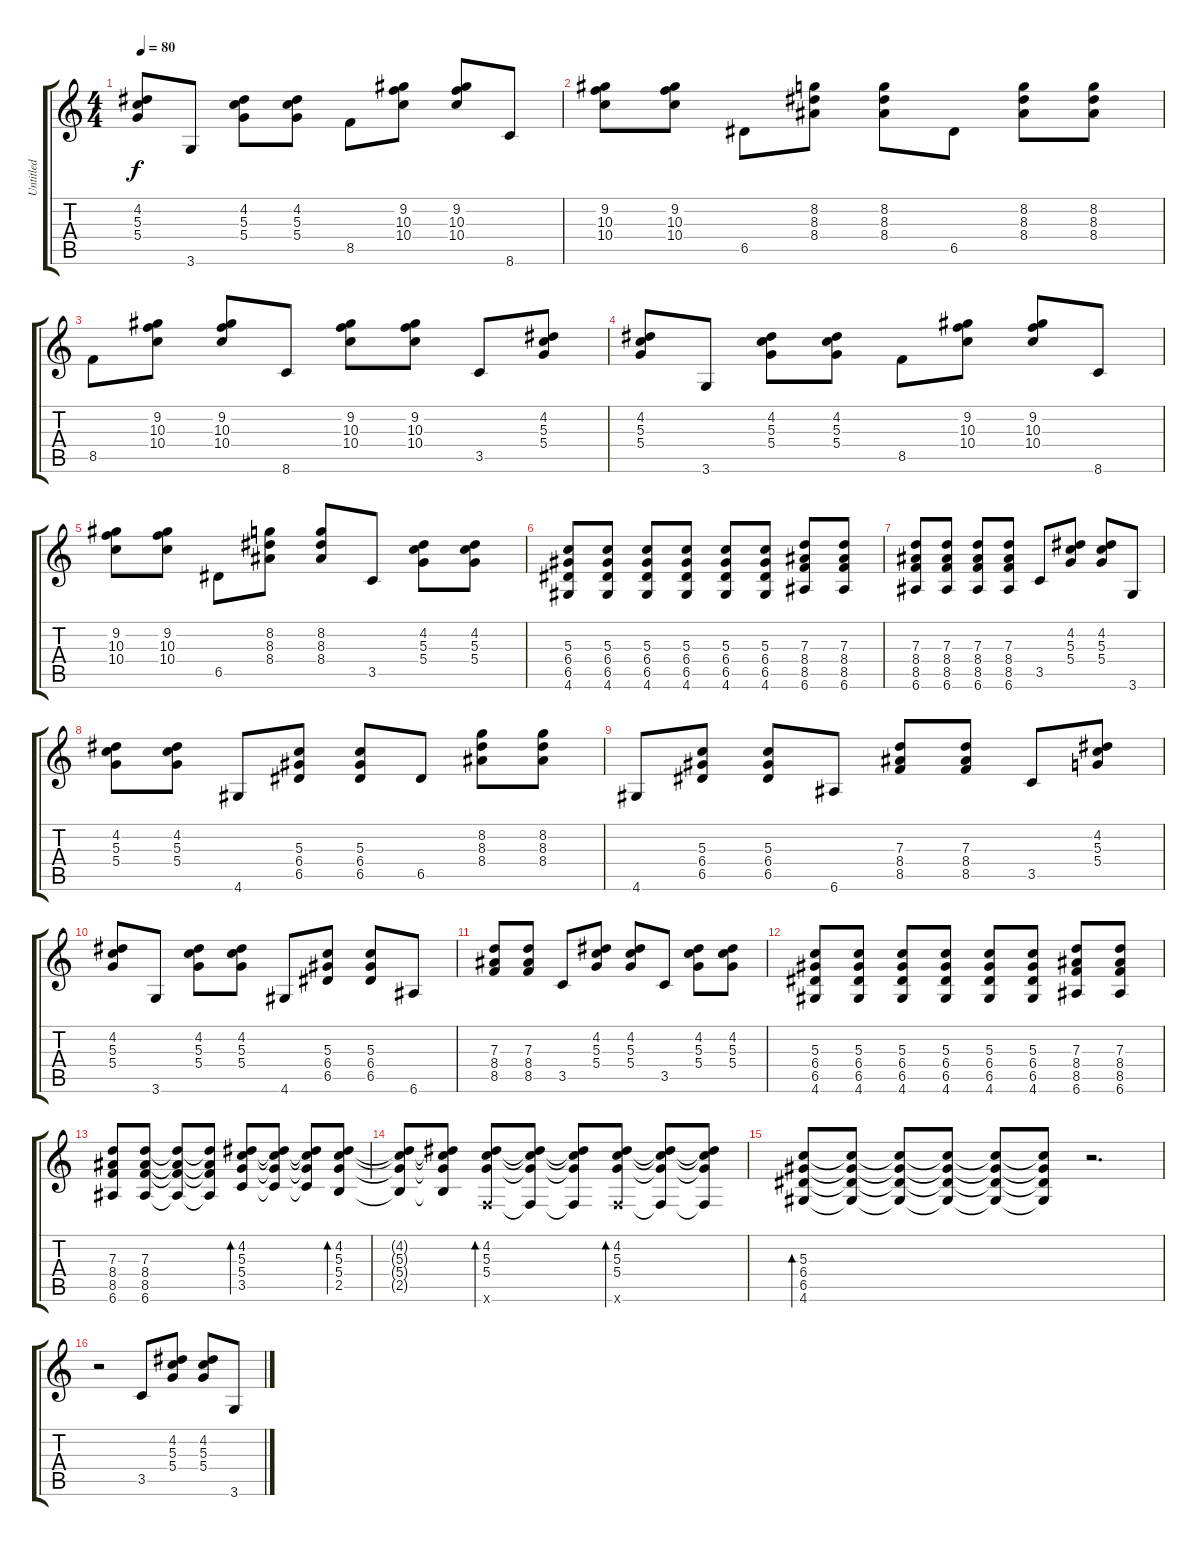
\track ("Untitled" "Untitled") {instrument acousticguitarsteel}
\staff {score tabs}
\tuning (E4 B3 G3 D3 A2 E2) {hide}
\ts (4 4)
\tempo 80
\clef g2
\ks c
(4.2 5.3 5.4).8{dy f} 3.6.8 (4.2 5.3 5.4).8 (4.2 5.3 5.4).8 8.5.8 (9.2 10.3 10.4).8 (9.2 10.3 10.4).8 8.6.8 |
(9.2 10.3 10.4).8 (9.2 10.3 10.4).8 6.5.8 (8.2 8.3 8.4).8 (8.2 8.3 8.4).8 6.5.8 (8.2 8.3 8.4).8 (8.2 8.3 8.4).8 |
8.5.8 (9.2 10.3 10.4).8 (9.2 10.3 10.4).8 8.6.8 (9.2 10.3 10.4).8 (9.2 10.3 10.4).8 3.5.8 (4.2 5.3 5.4).8 |
(4.2 5.3 5.4).8 3.6.8 (4.2 5.3 5.4).8 (4.2 5.3 5.4).8 8.5.8 (9.2 10.3 10.4).8 (9.2 10.3 10.4).8 8.6.8 |
(9.2 10.3 10.4).8 (9.2 10.3 10.4).8 6.5.8 (8.2 8.3 8.4).8 (8.2 8.3 8.4).8 3.5.8 (4.2 5.3 5.4).8 (4.2 5.3 5.4).8 |
(5.3 6.4 6.5 4.6).8 (5.3 6.4 6.5 4.6).8 (5.3 6.4 6.5 4.6).8 (5.3 6.4 6.5 4.6).8 (5.3 6.4 6.5 4.6).8 (5.3 6.4 6.5 4.6).8 (7.3 8.4 8.5 6.6).8 (7.3 8.4 8.5 6.6).8 |
(7.3 8.4 8.5 6.6).8 (7.3 8.4 8.5 6.6).8 (7.3 8.4 8.5 6.6).8 (7.3 8.4 8.5 6.6).8 3.5.8 (4.2 5.3 5.4).8 (4.2 5.3 5.4).8 3.6.8 |
(4.2 5.3 5.4).8 (4.2 5.3 5.4).8 4.6.8 (5.3 6.4 6.5).8 (5.3 6.4 6.5).8 6.5.8 (8.2 8.3 8.4).8 (8.2 8.3 8.4).8 |
4.6.8 (5.3 6.4 6.5).8 (5.3 6.4 6.5).8 6.6.8 (7.3 8.4 8.5).8 (7.3 8.4 8.5).8 3.5.8 (4.2 5.3 5.4).8 |
(4.2 5.3 5.4).8 3.6.8 (4.2 5.3 5.4).8 (4.2 5.3 5.4).8 4.6.8 (5.3 6.4 6.5).8 (5.3 6.4 6.5).8 6.6.8 |
(7.3 8.4 8.5).8 (7.3 8.4 8.5).8 3.5.8 (4.2 5.3 5.4).8 (4.2 5.3 5.4).8 3.5.8 (4.2 5.3 5.4).8 (4.2 5.3 5.4).8 |
(5.3 6.4 6.5 4.6).8 (5.3 6.4 6.5 4.6).8 (5.3 6.4 6.5 4.6).8 (5.3 6.4 6.5 4.6).8 (5.3 6.4 6.5 4.6).8 (5.3 6.4 6.5 4.6).8 (7.3 8.4 8.5 6.6).8 (7.3 8.4 8.5 6.6).8 |
(7.3 8.4 8.5 6.6).8 (7.3 8.4 8.5 6.6).8 (7.3{t} 8.4{t} 8.5{t} 6.6{t}).8 (7.3{t} 8.4{t} 8.5{t} 6.6{t}).8 (4.2 5.3 5.4 3.5).8{bd 120} (4.2{t} 5.3{t} 5.4{t} 3.5{t}).8 (4.2{t} 5.3{t} 5.4{t} 3.5{t}).8 (4.2 5.3 5.4 2.5).8{bd 120} |
(4.2{t} 5.3{t} 5.4{t} 2.5{t}).8 (4.2{t} 5.3{t} 5.4{t} 2.5{t}).8 (4.2 5.3 5.4 1.6{x}).8{bd 120} (4.2{t} 5.3{t} 5.4{t} 1.6{t}).8 (4.2{t} 5.3{t} 5.4{t} 1.6{t}).8 (4.2 5.3 5.4 1.6{x}).8{bd 120} (4.2{t} 5.3{t} 5.4{t} 1.6{t}).8 (4.2{t} 5.3{t} 5.4{t} 1.6{t}).8 |
(5.3 6.4 6.5 4.6).8{bd 120} (5.3{t} 6.4{t} 6.5{t} 4.6{t}).8 (5.3{t} 6.4{t} 6.5{t} 4.6{t}).8 (5.3{t} 6.4{t} 6.5{t} 4.6{t}).8 (5.3{t} 6.4{t} 6.5{t} 4.6{t}).8 (5.3{t} 6.4{t} 6.5{t} 4.6{t}).8 r.2{d} |
r.2 3.5.8 (4.2 5.3 5.4).8 (4.2 5.3 5.4).8 3.6.8
